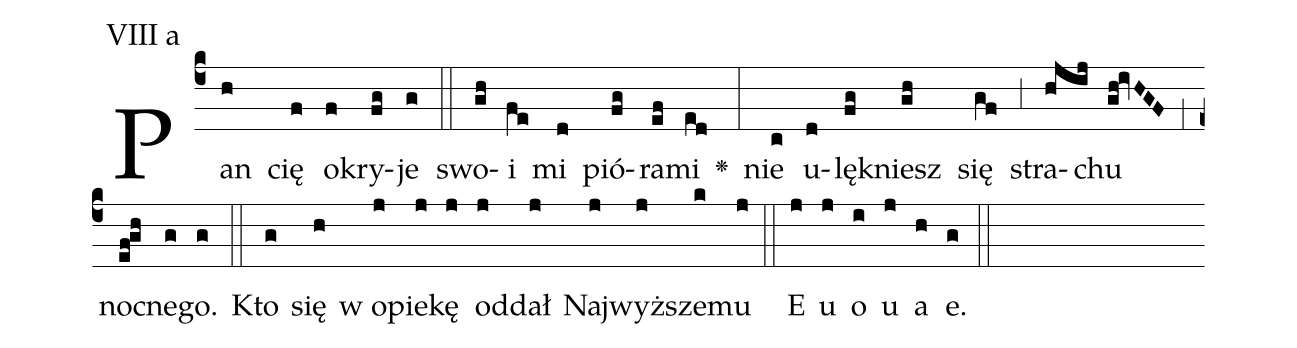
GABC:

annotation: VIII a;
%%
(c4)Pan(h) cię(f) o(f)kry(fg)je(g) (::) swo(gh)i(fe) mi(d) pió(fg)ra(ef)mi(ed) <v>\greheightstar</v>(:) nie(c) u(d)lęk(fg)niesz(gh) się(gf) (,3) stra(hjij)chu(gh!ivHGF) (,1) noc(ef!gh)ne(g)go.(g) (::)
Kto(g) się(h) w o(j)pie(j)kę(j) od(j)dał(j) Naj(j)wyż(j)sze(k)mu(j) (::)
E(j) u(j) o(i) u(j) a(h) e.(g) (::)
